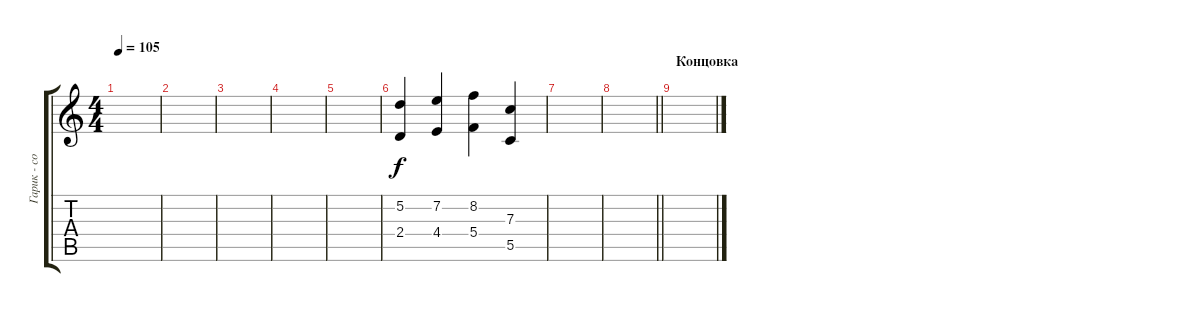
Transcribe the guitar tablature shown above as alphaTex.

\track ("Гарик - соло-гитара" "Гарик - со") {instrument overdrivenguitar}
\staff {score tabs}
\tuning (D4 A3 F3 C3 G2 C2) {hide}
\ts (4 4)
\tempo 105
\clef g2
\ks c
|
|
|
|
|
(5.2 2.4).4 (7.2 4.4).4 (8.2 5.4).4 (7.3 5.5).4 |
|
\barLineRight lightlight
|
\section ("" "Концовка")
